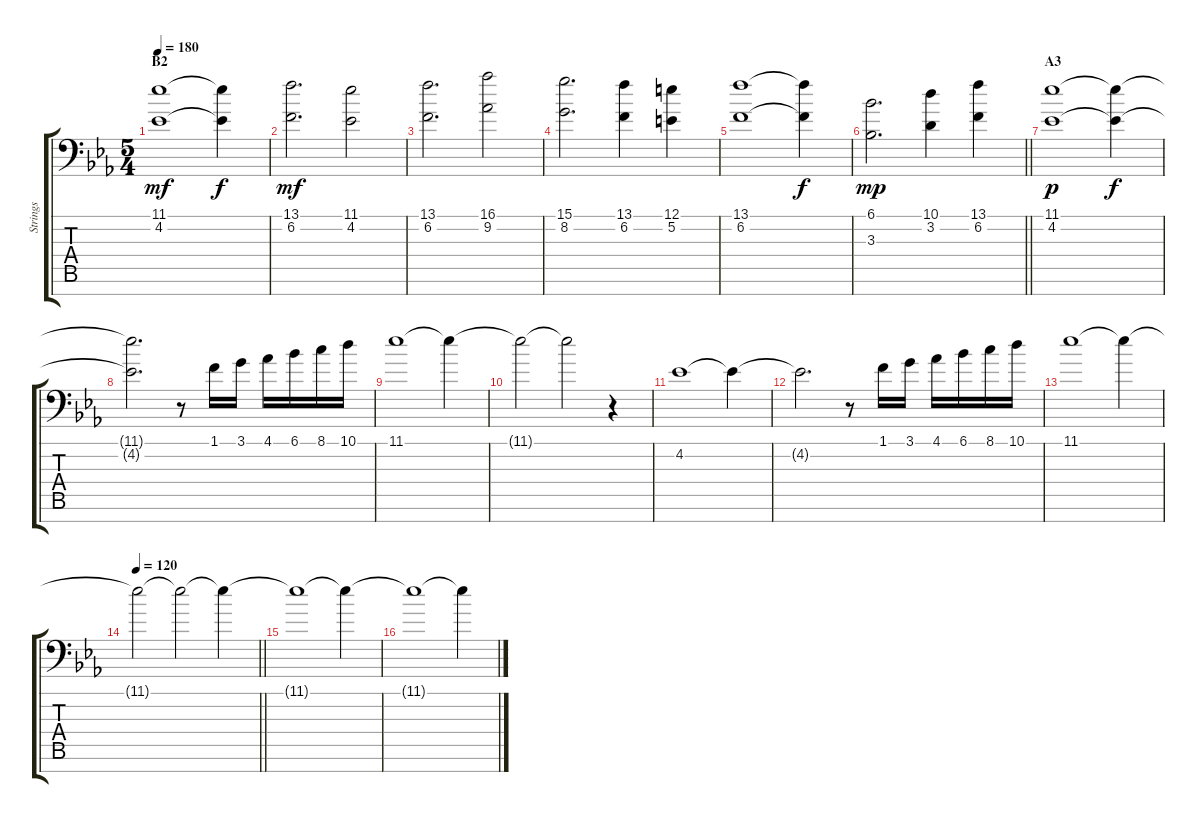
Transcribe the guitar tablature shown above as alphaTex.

\track ("Strings" "Strings") {instrument stringensemble1}
\staff {score tabs}
\tuning (E4 B3 G3 D3 A2 E2 C-1) {hide}
\ts (5 4)
\section ("" "B2")
\tempo 180
\clef f4
\ks eb
(11.1 4.2).1{dy mf} (11.1{t} 4.2{t}).4{dy f} |
(13.1 6.2).2{d dy mf} (11.1 4.2).2 |
(13.1 6.2).2{d} (16.1 9.2).2 |
(15.1 8.2).2{d} (13.1 6.2).4 (12.1 5.2).4 |
(13.1 6.2).1 (13.1{t} 6.2{t}).4{dy f} |
\barLineRight lightlight
(6.1 3.3).2{d dy mp} (10.1 3.2).4 (13.1 6.2).4 |
\section ("" "A3")
(11.1 4.2).1{dy p} (11.1{t} 4.2{t}).4{dy f volume 6} |
(11.1{t} 4.2{t}).2{d} r.8{volume 11} 1.1.16 3.1.16 4.1.16 6.1.16 8.1.16 10.1.16 |
11.1.1 11.1{t}.4{volume 6} |
11.1{t}.2 11.1{t}.2 r.4{volume 11} |
4.2.1 4.2{t}.4{volume 6} |
4.2{t}.2{d} r.8{volume 11} 1.1.16 3.1.16 4.1.16 6.1.16 8.1.16 10.1.16 |
11.1.1 11.1{t}.4{volume 1} |
\tempo 120
\barLineRight lightlight
11.1{t}.2 11.1{t}.2 11.1{t}.4 |
11.1{t}.1 11.1{t}.4 |
11.1{t}.1 11.1{t}.4
